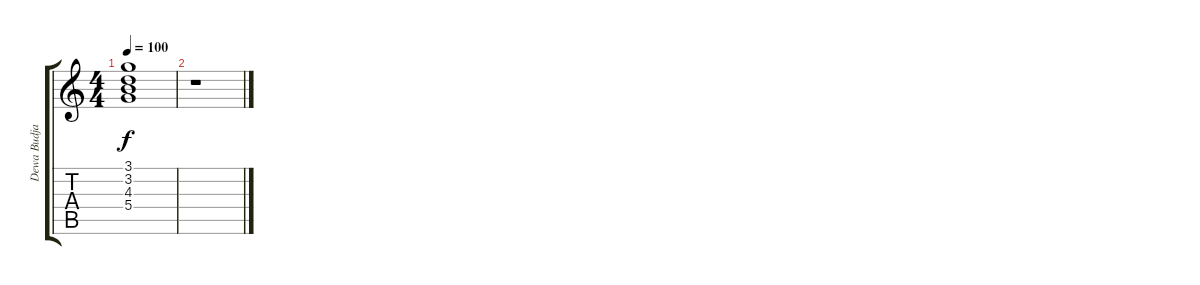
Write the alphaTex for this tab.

\track ("Dewa Budjana" "Dewa Budja") {instrument electricguitarjazz}
\staff {score tabs}
\tuning (E4 B3 G3 D3 A2 E2) {hide}
\ts (4 4)
\tempo 100
\clef g2
\ks c
(3.1{t} 3.2{t} 4.3{t} 5.4{t}).1{dy f} |
r.1
